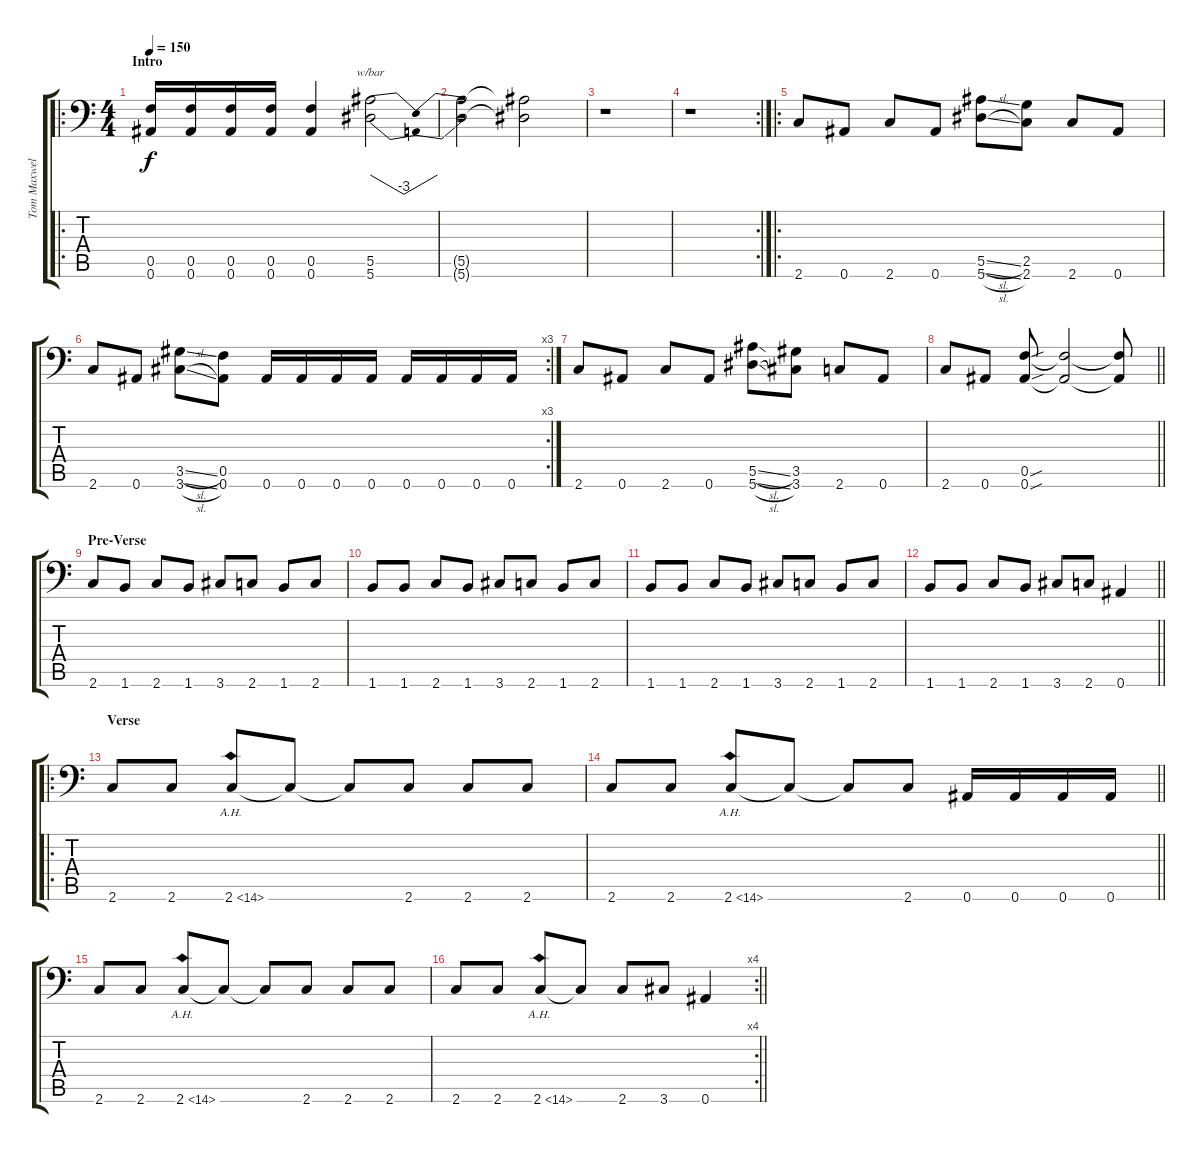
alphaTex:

\track ("Tom Maxwell" "Tom Maxwel") {instrument distortionguitar}
\staff {score tabs}
\tuning (C4 G3 Eb3 Bb2 F2 Bb1) {hide}
\ro
\ts (4 4)
\section ("" "Intro")
\tempo 150
\clef f4
\ks c
(0.5 0.6).16{dy f instrument distortionguitar} (0.5 0.6).16 (0.5 0.6).16 (0.5 0.6).16 (0.5 0.6).4 (5.5 5.6).2{tbe (dip default 0 0 30 -12 60 0)} |
(5.5{t} 5.6{t}).2 (5.5{t} 5.6{t}).2 |
r.1 |
\rc 2
r.1 |
\ro
2.6.8 0.6.8 2.6.8 0.6.8 (5.5{sl} 5.6{sl}).8 (2.5 2.6).8 2.6.8 0.6.8 |
\rc 3
2.6.8 0.6.8 (3.5{sl} 3.6{sl}).8 (0.5 0.6).8 0.6.16 0.6.16 0.6.16 0.6.16 0.6.16 0.6.16 0.6.16 0.6.16 |
2.6.8 0.6.8 2.6.8 0.6.8 (5.5{sl} 5.6{sl}).8 (3.5 3.6).8 2.6.8 0.6.8 |
\barLineRight lightlight
2.6.8 0.6.8 (0.5{sou} 0.6{sou}).8 (0.5{t} 0.6{t}).2 (0.5{t} 0.6{t}).8 |
\section ("" "Pre-Verse")
2.6.8 1.6.8 2.6.8 1.6.8 3.6.8 2.6.8 1.6.8 2.6.8 |
1.6.8 1.6.8 2.6.8 1.6.8 3.6.8 2.6.8 1.6.8 2.6.8 |
1.6.8 1.6.8 2.6.8 1.6.8 3.6.8 2.6.8 1.6.8 2.6.8 |
\barLineRight lightlight
1.6.8 1.6.8 2.6.8 1.6.8 3.6.8 2.6.8 0.6.4 |
\ro
\section ("" "Verse")
2.6.8 2.6.8 2.6{ah 12}.8 2.6{t}.8 2.6{t}.8 2.6.8 2.6.8 2.6.8 |
\barLineRight lightlight
2.6.8 2.6.8 2.6{ah 12}.8 2.6{t}.8 2.6{t}.8 2.6.8 0.6.16 0.6.16 0.6.16 0.6.16 |
2.6.8 2.6.8 2.6{ah 12}.8 2.6{t}.8 2.6{t}.8 2.6.8 2.6.8 2.6.8 |
\rc 4
\barLineRight lightlight
2.6.8 2.6.8 2.6{ah 12}.8 2.6{t}.8 2.6.8 3.6.8 0.6.4
